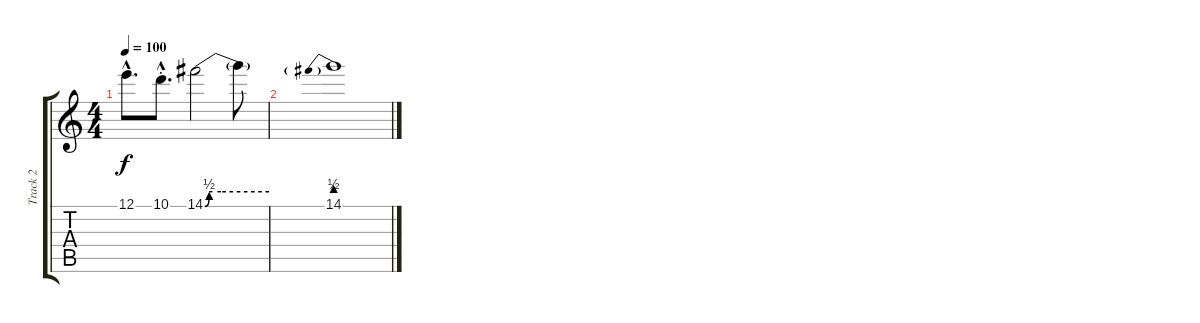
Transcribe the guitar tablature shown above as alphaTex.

\track ("Track 2" "Track 2") {instrument distortionguitar}
\staff {score tabs}
\tuning (E4 B3 G3 D3 A2 E2) {hide}
\ts (4 4)
\tempo 100
\clef g2
\ks c
12.1{hac}.8{d dy f} 10.1{hac st}.8{d} 14.1{be (custom 0 0 4 2 7 2 15 2 60 2)}.2 14.1{t}.8 |
14.1{be (prebend 0 2 60 2)}.1{volume 0}
